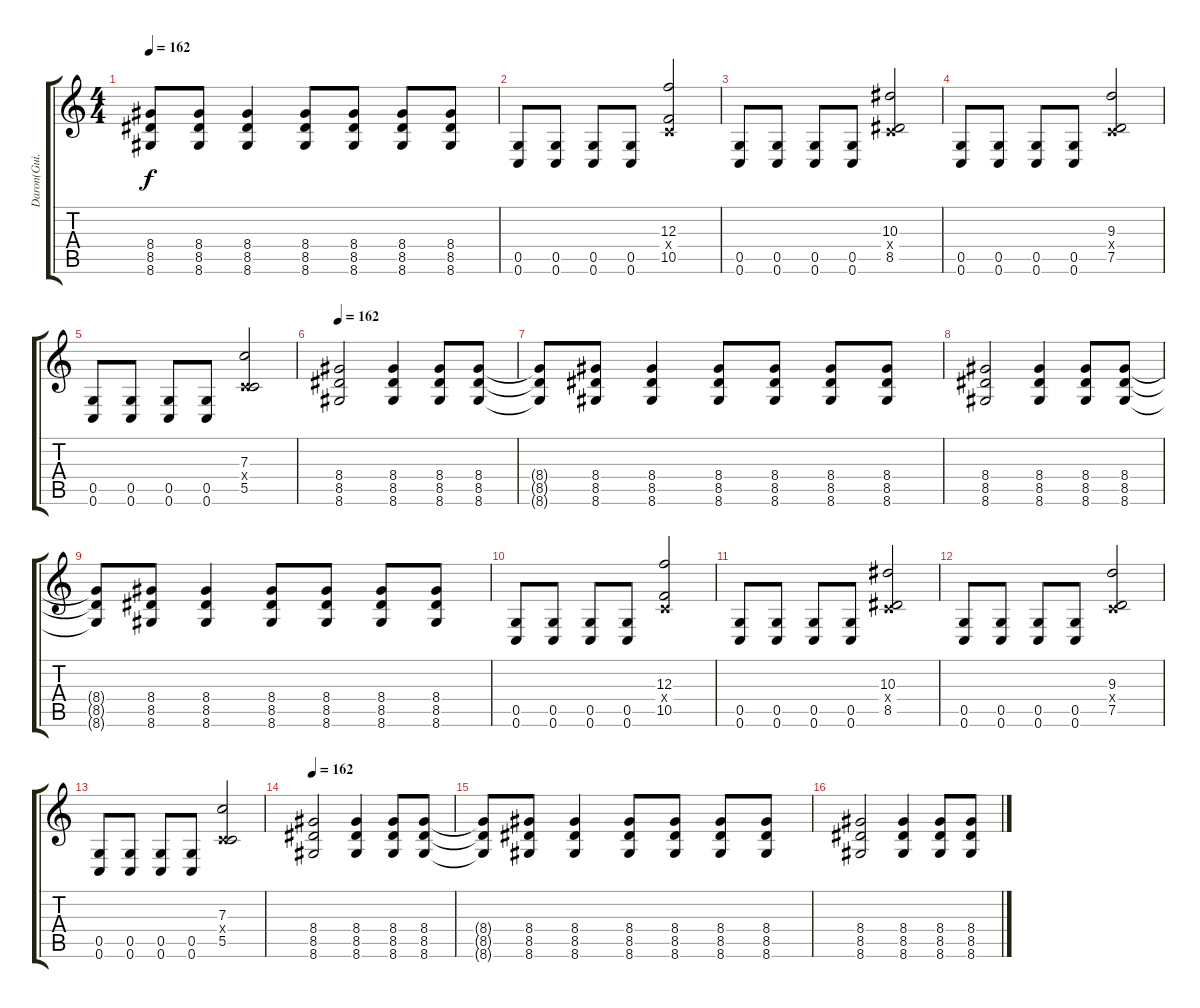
\track ("Daron(Gui. 3)" "Daron(Gui.") {instrument distortionguitar}
\staff {score tabs}
\tuning (D4 A3 F3 C3 G2 C2) {hide}
\ts (4 4)
\tempo 162
\clef g2
\ks c
(8.4{t} 8.5{t} 8.6{t}).8{dy f} (8.4 8.5 8.6).8 (8.4 8.5 8.6).4 (8.4 8.5 8.6).8 (8.4 8.5 8.6).8 (8.4 8.5 8.6).8 (8.4 8.5 8.6).8 |
(0.5 0.6).8 (0.5 0.6).8 (0.5 0.6).8 (0.5 0.6).8 (12.3 0.4{x} 10.5).2 |
(0.5 0.6).8 (0.5 0.6).8 (0.5 0.6).8 (0.5 0.6).8 (10.3 0.4{x} 8.5).2 |
(0.5 0.6).8 (0.5 0.6).8 (0.5 0.6).8 (0.5 0.6).8 (9.3 0.4{x} 7.5).2 |
(0.5 0.6).8 (0.5 0.6).8 (0.5 0.6).8 (0.5 0.6).8 (7.3 0.4{x} 5.5).2 |
\tempo 162
(8.4 8.5 8.6).2 (8.4 8.5 8.6).4 (8.4 8.5 8.6).8 (8.4 8.5 8.6).8 |
(8.4{t} 8.5{t} 8.6{t}).8 (8.4 8.5 8.6).8 (8.4 8.5 8.6).4 (8.4 8.5 8.6).8 (8.4 8.5 8.6).8 (8.4 8.5 8.6).8 (8.4 8.5 8.6).8 |
(8.4 8.5 8.6).2 (8.4 8.5 8.6).4 (8.4 8.5 8.6).8 (8.4 8.5 8.6).8 |
(8.4{t} 8.5{t} 8.6{t}).8 (8.4 8.5 8.6).8 (8.4 8.5 8.6).4 (8.4 8.5 8.6).8 (8.4 8.5 8.6).8 (8.4 8.5 8.6).8 (8.4 8.5 8.6).8 |
(0.5 0.6).8 (0.5 0.6).8 (0.5 0.6).8 (0.5 0.6).8 (12.3 0.4{x} 10.5).2 |
(0.5 0.6).8 (0.5 0.6).8 (0.5 0.6).8 (0.5 0.6).8 (10.3 0.4{x} 8.5).2 |
(0.5 0.6).8 (0.5 0.6).8 (0.5 0.6).8 (0.5 0.6).8 (9.3 0.4{x} 7.5).2 |
(0.5 0.6).8 (0.5 0.6).8 (0.5 0.6).8 (0.5 0.6).8 (7.3 0.4{x} 5.5).2 |
\tempo 162
(8.4 8.5 8.6).2 (8.4 8.5 8.6).4 (8.4 8.5 8.6).8 (8.4 8.5 8.6).8 |
(8.4{t} 8.5{t} 8.6{t}).8 (8.4 8.5 8.6).8 (8.4 8.5 8.6).4 (8.4 8.5 8.6).8 (8.4 8.5 8.6).8 (8.4 8.5 8.6).8 (8.4 8.5 8.6).8 |
(8.4 8.5 8.6).2 (8.4 8.5 8.6).4 (8.4 8.5 8.6).8 (8.4 8.5 8.6).8
